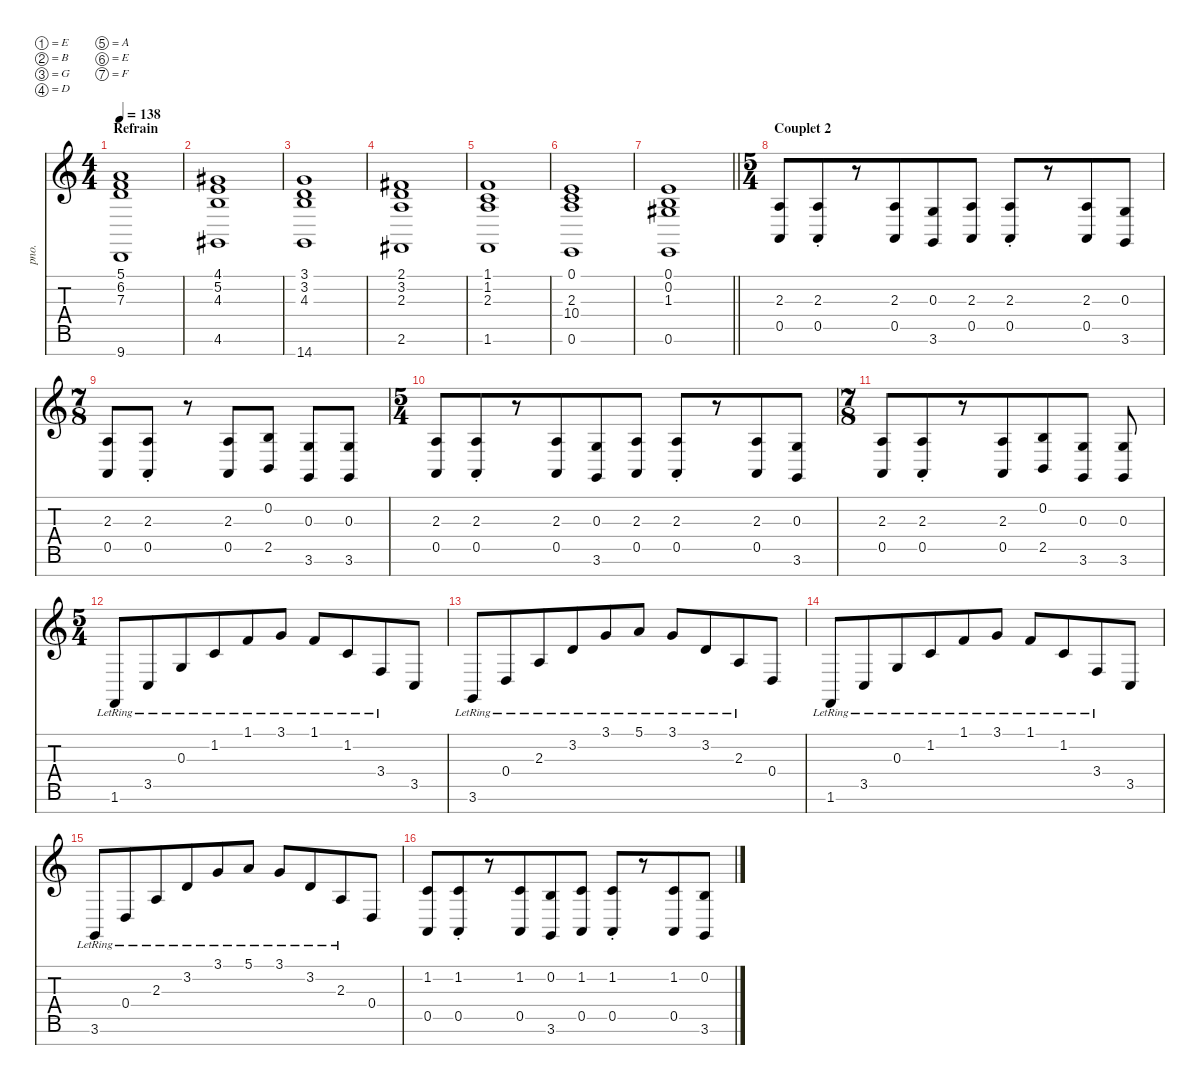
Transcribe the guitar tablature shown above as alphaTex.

\defaultSystemsLayout 4
\hideDynamics
\bracketExtendMode nobrackets
\track ("Clavier" "pno.") {mute instrument acousticgrandpiano}
\staff {score tabs}
\tuning (E4 B3 G3 D3 A2 E2 F1)
\ts (4 4)
\beaming (8 2 2 2 2)
\section ("" "Refrain")
\tempo 138
\clef g2
\ks aminor
(5.1 6.2 7.3 9.7).1{dy f beam Up} |
(4.1{acc #} 5.2 4.3 4.6{acc #}).1{beam Up} |
(3.1 3.2 4.3 14.7).1{beam Up} |
(2.1{acc #} 3.2 2.3 2.6{acc #}).1{beam Up} |
(1.1 1.2 2.3 1.6).1{beam Up} |
(0.1 2.3 10.4 0.6).1{beam Up} |
\barLineRight lightlight
(0.1 0.2 1.3{acc #} 0.6).1{beam Up} |
\ts (5 4)
\beaming (8 6 4)
\section ("" "Couplet 2")
(2.3 0.5).8{beam Up} (2.3{st} 0.5{st}).8{beam Up} r.8{beam Up} (2.3 0.5).8{beam Up} (0.3 3.6).8{beam Up} (2.3 0.5).8{beam Up} (2.3{st} 0.5{st}).8{beam Up} r.8{beam Up} (2.3 0.5).8{beam Up} (0.3 3.6).8{beam Up} |
\ts (7 8)
\beaming (8 3 2 2)
(2.3 0.5).8{beam Up} (2.3{st} 0.5{st}).8{beam Up} r.8{beam Up} (2.3 0.5).8{beam Up} (0.2 2.5).8{beam Up} (0.3 3.6).8{beam Up} (0.3 3.6).8{beam Up} |
\ts (5 4)
\beaming (8 6 4)
(2.3 0.5).8{beam Up} (2.3{st} 0.5{st}).8{beam Up} r.8{beam Up} (2.3 0.5).8{beam Up} (0.3 3.6).8{beam Up} (2.3 0.5).8{beam Up} (2.3{st} 0.5{st}).8{beam Up} r.8{beam Up} (2.3 0.5).8{beam Up} (0.3 3.6).8{beam Up} |
\ts (7 8)
\beaming (8 6 4)
(2.3 0.5).8{beam Up} (2.3{st} 0.5{st}).8{beam Up} r.8{beam Up} (2.3 0.5).8{beam Up} (0.2 2.5).8{beam Up} (0.3 3.6).8{beam Up} (0.3 3.6).8{beam Up} |
\ts (5 4)
\beaming (8 6 4)
1.6{lr}.8{beam Up} 3.5{lr}.8{beam Up} 0.3{lr}.8{beam Up} 1.2{lr}.8{beam Up} 1.1{lr}.8{beam Up} 3.1{lr}.8{beam Up} 1.1{lr}.8{beam Up} 1.2{lr}.8{beam Up} 3.4{lr}.8{beam Up} 3.5.8{beam Up} |
3.6{lr}.8{beam Up} 0.4{lr}.8{beam Up} 2.3{lr}.8{beam Up} 3.2{lr}.8{beam Up} 3.1{lr}.8{beam Up} 5.1{lr}.8{beam Up} 3.1{lr}.8{beam Up} 3.2{lr}.8{beam Up} 2.3{lr}.8{beam Up} 0.4.8{beam Up} |
1.6{lr}.8{beam Up} 3.5{lr}.8{beam Up} 0.3{lr}.8{beam Up} 1.2{lr}.8{beam Up} 1.1{lr}.8{beam Up} 3.1{lr}.8{beam Up} 1.1{lr}.8{beam Up} 1.2{lr}.8{beam Up} 3.4{lr}.8{beam Up} 3.5.8{beam Up} |
3.6{lr}.8{beam Up} 0.4{lr}.8{beam Up} 2.3{lr}.8{beam Up} 3.2{lr}.8{beam Up} 3.1{lr}.8{beam Up} 5.1{lr}.8{beam Up} 3.1{lr}.8{beam Up} 3.2{lr}.8{beam Up} 2.3{lr}.8{beam Up} 0.4.8{beam Up} |
(1.2 0.5).8{beam Up} (1.2{st} 0.5{st}).8{beam Up} r.8{beam Up} (1.2 0.5).8{beam Up} (0.2 3.6).8{beam Up} (1.2 0.5).8{beam Up} (1.2{st} 0.5{st}).8{beam Up} r.8{beam Up} (1.2 0.5).8{beam Up} (0.2 3.6).8{beam Up}
